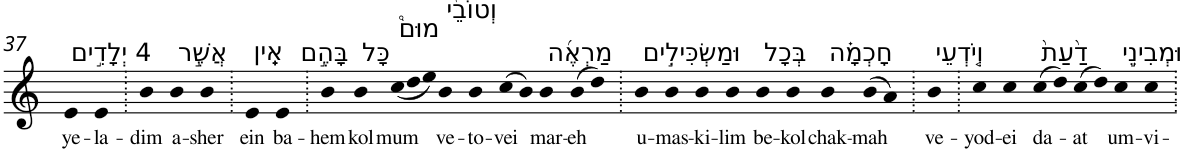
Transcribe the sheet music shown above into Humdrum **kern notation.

**kern	**text
*part1	*part1
*staff1	*staff1
*I"Piano	*
*I'Pno	*
!!LO:PB:g=z
*clefG2	*
*k[]	*
=37	=37
!LO:TX:a:t=4 יְלָדִ֣ים	!
!	!LO:LY:b
4e	ye-
!	!LO:LY:b
4e	-la-
=38.	=38.
!	!LO:LY:b
4b	-dim
!LO:TX:a:t=אֲשֶׁ֣ר	!
!	!LO:LY:b
4b	a-
!	!LO:LY:b
4b	-sher
=39.	=39.
!LO:TX:a:t=אֵֽין	!
!	!LO:LY:b
4e	ein
!LO:TX:a:t=בָּהֶ֣ם	!
!	!LO:LY:b
4e	ba-
=40.	=40.
!	!LO:LY:b
4b	-hem
!LO:TX:a:t=כָּל	!
!	!LO:LY:b
4b	kol
*Xtuplet	*
!LO:TX:a:t=מוּם֩	!
!	!LO:LY:b
(<12cc	mum
12dd	.
12ee)	.
!LO:TX:a:t=וְטוֹבֵ֨י	!
!	!LO:LY:b
4b	ve-
!	!LO:LY:b
4b	-to-
!	!LO:LY:b
(>8cc	-vei
8b)	.
!LO:TX:a:t=מַרְאֶ֜ה	!
!	!LO:LY:b
4b	mar-
!	!LO:LY:b
(>8b	-eh
8dd)	.
=41.	=41.
!LO:TX:a:t=וּמַשְׂכִּילִ֣ים	!
!	!LO:LY:b
4b	u-
!	!LO:LY:b
4b	-mas-
!	!LO:LY:b
4b	-ki-
!	!LO:LY:b
4b	-lim
!LO:TX:a:t=בְּכָל	!
!	!LO:LY:b
4b	be-
!	!LO:LY:b
4b	-kol
!LO:TX:a:t=חָכְמָ֗ה	!
!	!LO:LY:b
4b	chak-
!	!LO:LY:b
(>8b	-mah
8a)	.
=42.	=42.
!LO:TX:a:t=וְיֹ֤דְעֵי	!
!	!LO:LY:b
4b	ve-
=43.	=43.
!	!LO:LY:b
4cc	-yod-
!	!LO:LY:b
4cc	-ei
!LO:TX:a:t=דַ֙עַת֙	!
!	!LO:LY:b
(>8cc	da-
8dd)	.
!	!LO:LY:b
(>8cc	-at
8dd)	.
!LO:TX:a:t=וּמְבִינֵ֣י	!
!	!LO:LY:b
4cc	um-
!	!LO:LY:b
4cc	-vi-
=.	=.
*-	*-
